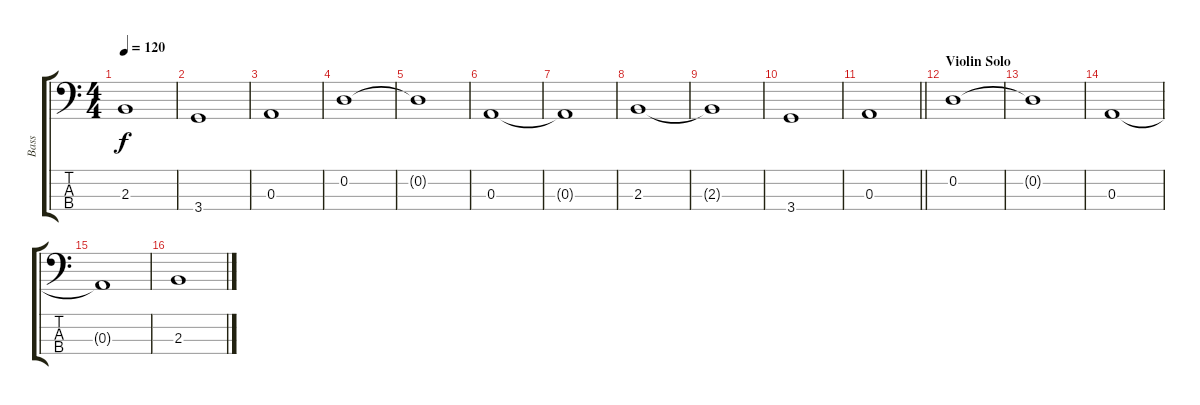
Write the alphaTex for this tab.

\track ("Bass" "Bass") {instrument electricbassfinger}
\staff {score tabs}
\tuning (G2 D2 A1 E1) {hide}
\ts (4 4)
\tempo 120
\clef f4
\ks c
2.3{t}.1{dy f} |
3.4.1 |
0.3.1 |
0.2.1 |
0.2{t}.1 |
0.3.1 |
0.3{t}.1 |
2.3.1 |
2.3{t}.1 |
3.4.1 |
\barLineRight lightlight
0.3.1 |
\section ("" "Violin Solo")
0.2.1 |
0.2{t}.1 |
0.3.1 |
0.3{t}.1 |
2.3.1
